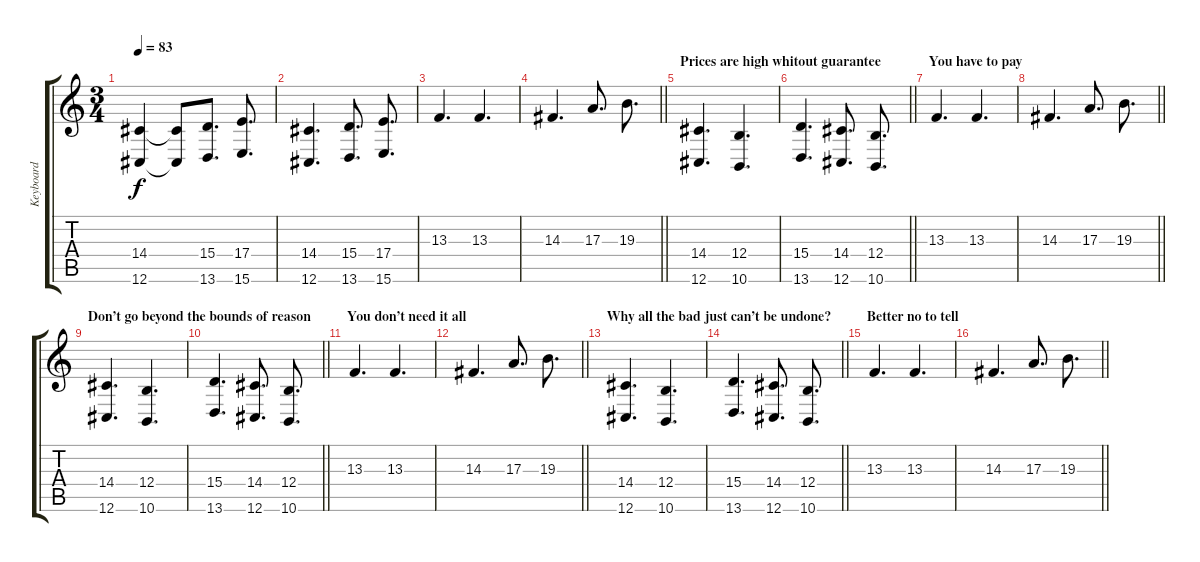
\track ("Keyboard" "Keyboard") {instrument acousticgrandpiano}
\staff {score tabs}
\tuning (Db4 Ab3 E3 B2 Gb2 Db2) {hide}
\ts (3 4)
\tempo 83
\clef g2
\ks c
(14.4 12.6).4{dy f} (14.4{t} 12.6{t}).8 (15.4 13.6).8{d} (17.4 15.6).8{d} |
(14.4 12.6).4{d} (15.4 13.6).8{d} (17.4 15.6).8{d} |
13.3.4{d} 13.3.4{d} |
\barLineRight lightlight
14.3.4{d} 17.3.8{d} 19.3.8{d} |
\section ("" "Prices are high whitout guarantee")
(14.4 12.6).4{d} (12.4 10.6).4{d} |
\barLineRight lightlight
(15.4 13.6).4{d} (14.4 12.6).8{d} (12.4 10.6).8{d} |
\section ("" "You have to pay")
13.3.4{d} 13.3.4{d} |
\barLineRight lightlight
14.3.4{d} 17.3.8{d} 19.3.8{d} |
\section ("" "Don’t go beyond the bounds of reason")
(14.4 12.6).4{d} (12.4 10.6).4{d} |
\barLineRight lightlight
(15.4 13.6).4{d} (14.4 12.6).8{d} (12.4 10.6).8{d} |
\section ("" "You don’t need it all")
13.3.4{d} 13.3.4{d} |
\barLineRight lightlight
14.3.4{d} 17.3.8{d} 19.3.8{d} |
\section ("" "Why all the bad just can’t be undone?")
(14.4 12.6).4{d} (12.4 10.6).4{d} |
\barLineRight lightlight
(15.4 13.6).4{d} (14.4 12.6).8{d} (12.4 10.6).8{d} |
\section ("" "Better no to tell")
13.3.4{d} 13.3.4{d} |
\barLineRight lightlight
14.3.4{d} 17.3.8{d} 19.3.8{d}
